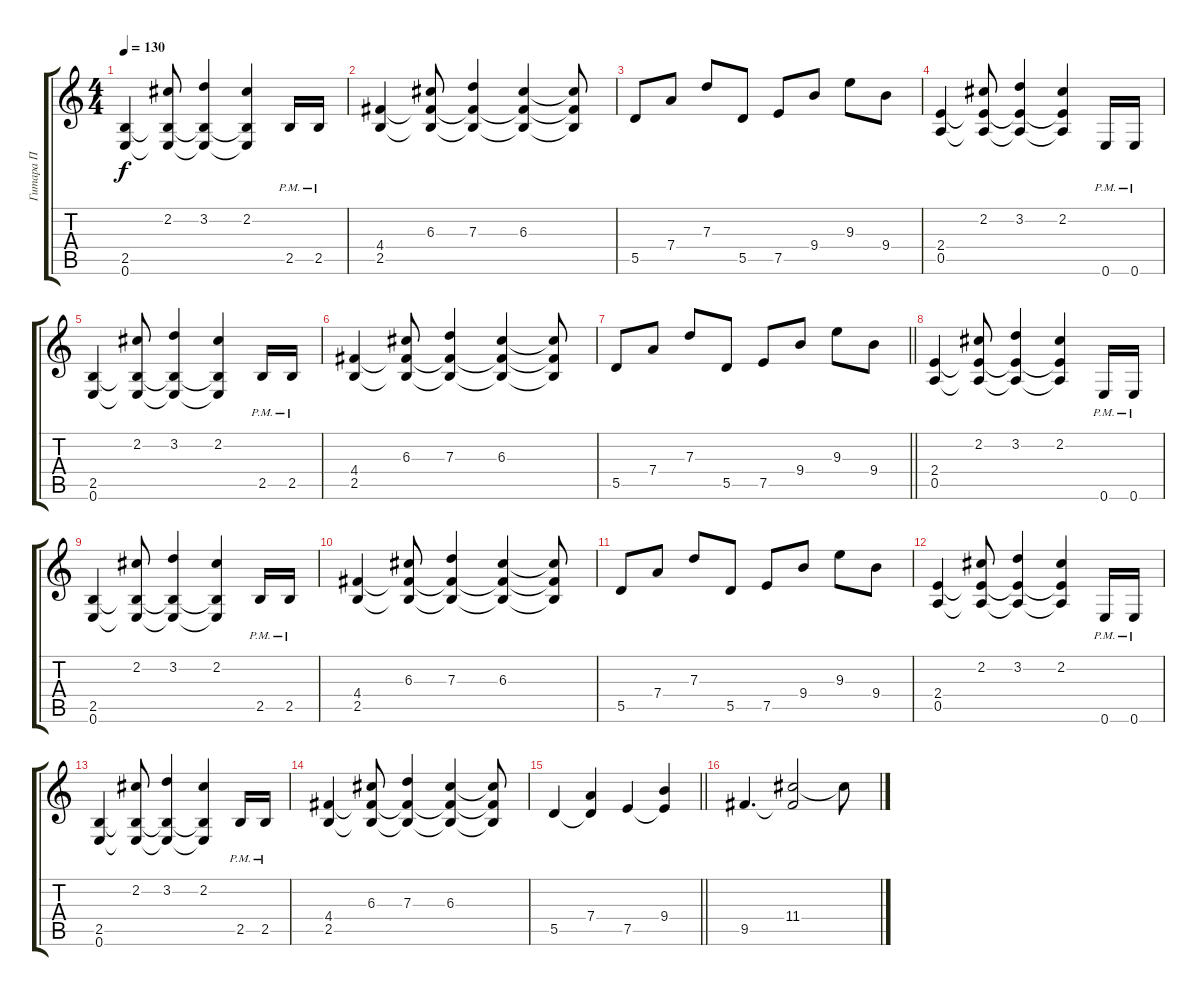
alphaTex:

\track ("Гитара П" "Гитара П") {instrument overdrivenguitar}
\staff {score tabs}
\tuning (E4 B3 G3 D3 A2 E2) {hide}
\ts (4 4)
\tempo 130
\clef g2
\ks c
(2.5 0.6).4{dy f} (2.2 2.5{t} 0.6{t}).8 (3.2 2.5{t} 0.6{t}).4 (2.2 2.5{t} 0.6{t}).4 2.5{pm}.16 2.5{pm}.16 |
(4.4 2.5).4 (6.3 4.4{t} 2.5{t}).8 (7.3 4.4{t} 2.5{t}).4 (6.3 4.4{t} 2.5{t}).4 (6.3{t} 4.4{t} 2.5{t}).8 |
5.5.8 7.4.8 7.3.8 5.5.8 7.5.8 9.4.8 9.3.8 9.4.8 |
(2.4 0.5).4 (2.2 2.4{t} 0.5{t}).8 (3.2 2.4{t} 0.5{t}).4 (2.2 2.4{t} 0.5{t}).4 0.6{pm}.16 0.6{pm}.16 |
(2.5 0.6).4 (2.2 2.5{t} 0.6{t}).8 (3.2 2.5{t} 0.6{t}).4 (2.2 2.5{t} 0.6{t}).4 2.5{pm}.16 2.5{pm}.16 |
(4.4 2.5).4 (6.3 4.4{t} 2.5{t}).8 (7.3 4.4{t} 2.5{t}).4 (6.3 4.4{t} 2.5{t}).4 (6.3{t} 4.4{t} 2.5{t}).8 |
\barLineRight lightlight
5.5.8 7.4.8 7.3.8 5.5.8 7.5.8 9.4.8 9.3.8 9.4.8 |
\section ("" " ")
(2.4 0.5).4 (2.2 2.4{t} 0.5{t}).8 (3.2 2.4{t} 0.5{t}).4 (2.2 2.4{t} 0.5{t}).4 0.6{pm}.16 0.6{pm}.16 |
(2.5 0.6).4 (2.2 2.5{t} 0.6{t}).8 (3.2 2.5{t} 0.6{t}).4 (2.2 2.5{t} 0.6{t}).4 2.5{pm}.16 2.5{pm}.16 |
(4.4 2.5).4 (6.3 4.4{t} 2.5{t}).8 (7.3 4.4{t} 2.5{t}).4 (6.3 4.4{t} 2.5{t}).4 (6.3{t} 4.4{t} 2.5{t}).8 |
5.5.8 7.4.8 7.3.8 5.5.8 7.5.8 9.4.8 9.3.8 9.4.8 |
(2.4 0.5).4 (2.2 2.4{t} 0.5{t}).8 (3.2 2.4{t} 0.5{t}).4 (2.2 2.4{t} 0.5{t}).4 0.6{pm}.16 0.6{pm}.16 |
(2.5 0.6).4 (2.2 2.5{t} 0.6{t}).8 (3.2 2.5{t} 0.6{t}).4 (2.2 2.5{t} 0.6{t}).4 2.5{pm}.16 2.5{pm}.16 |
(4.4 2.5).4 (6.3 4.4{t} 2.5{t}).8 (7.3 4.4{t} 2.5{t}).4 (6.3 4.4{t} 2.5{t}).4 (6.3{t} 4.4{t} 2.5{t}).8 |
\barLineRight lightlight
5.5.4 (7.4 5.5{t}).4 7.5.4 (9.4 7.5{t}).4 |
9.5.4{d} (11.4 9.5{t}).2 11.4{t}.8
